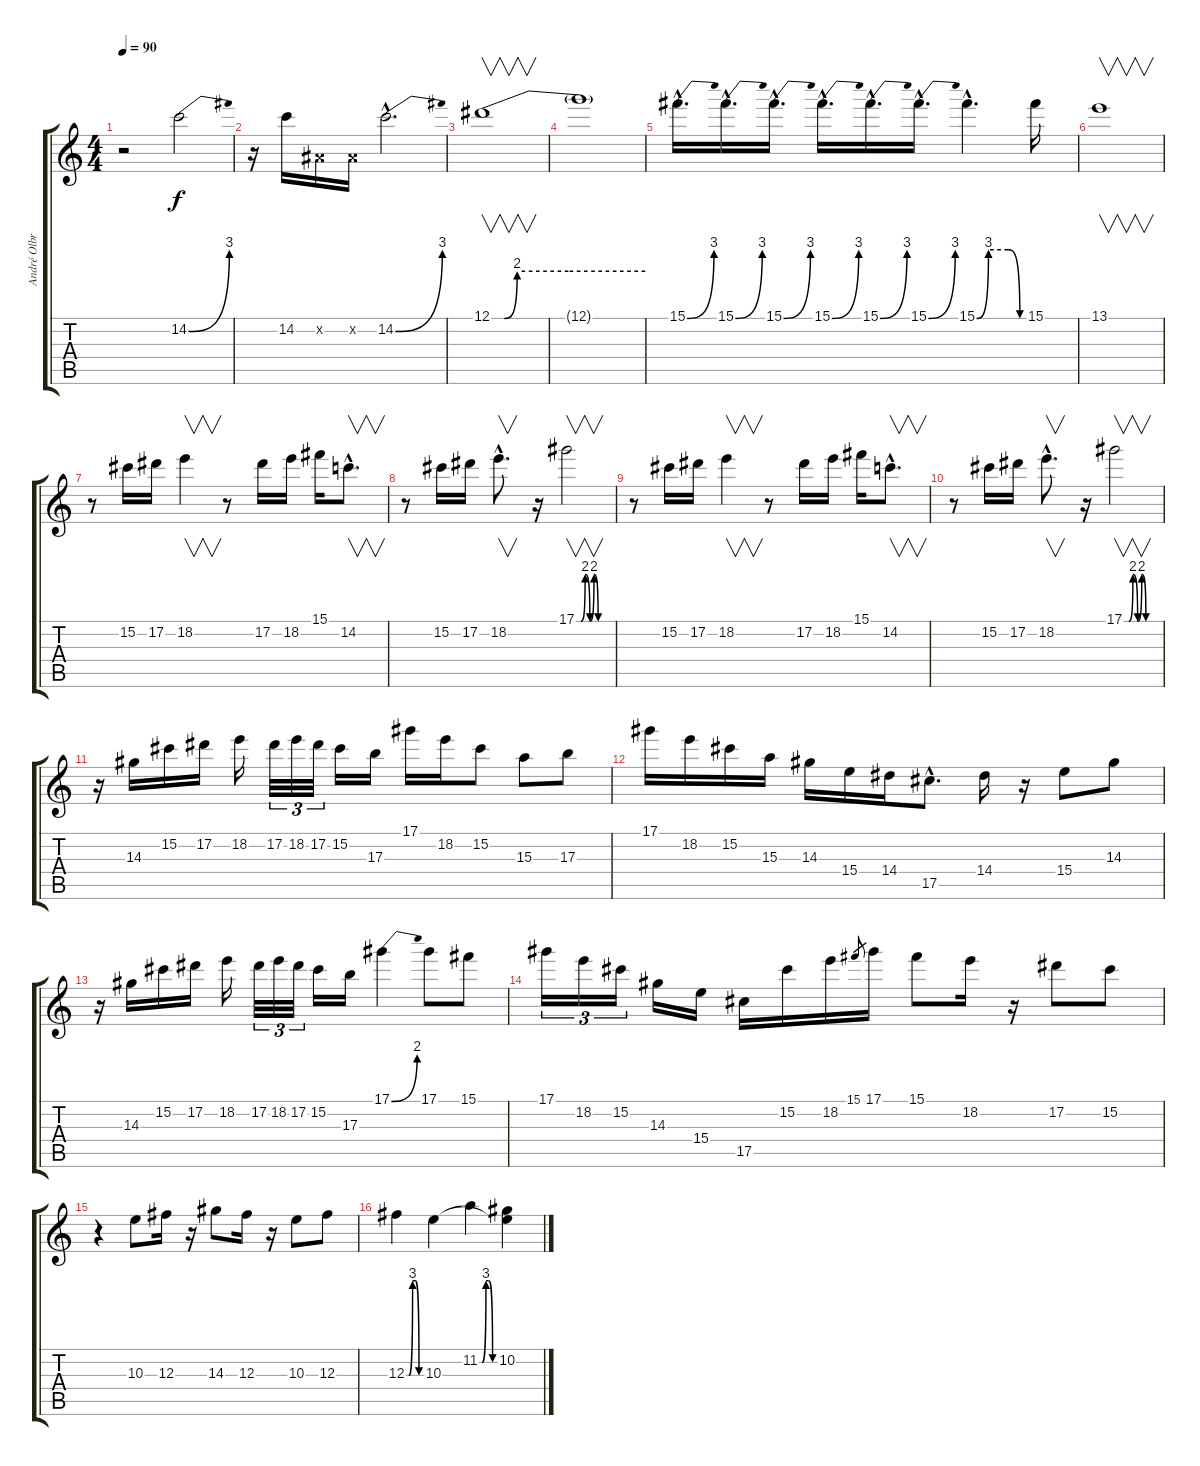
\track ("André Olbrich" "André Olbr") {instrument distortionguitar}
\staff {score tabs}
\tuning (Eb4 Bb3 Gb3 Db3 Ab2 Eb2) {hide}
\ts (4 4)
\tempo 90
\clef g2
\ks c
r.2{dy f} 14.2{be (bend 0 0 60 12)}.2 |
r.16 14.2.16 0.2{x}.16 0.2{x}.16 14.2{be (bend 0 0 60 12) hac}.2{d} |
12.1{be (custom 0 0 5 0 10 8 30 8 60 8)}.1{v} |
12.1{t}.1 |
15.1{be (bend 0 0 60 12) hac}.16{d} 15.1{be (bend 0 0 60 12) hac}.16{d} 15.1{be (bend 0 0 60 12) hac}.16{d} 15.1{be (bend 0 0 60 12) hac}.16{d} 15.1{be (bend 0 0 60 12) hac}.16{d} 15.1{be (bend 0 0 60 12) hac}.16{d} 15.1{be (custom 0 0 15 12 40 12 55 0 60 0) hac}.4{d} 15.1.16 |
13.1.1{v} |
r.8{balance 0} 15.2.16 17.2.16 18.2.4{v} r.8 17.2.16 18.2.16 15.1.16 14.2{hac}.8{v d} |
r.8 15.2.16 17.2.16 18.2{hac}.8{v d} r.16 17.1{be (custom 0 0 8 0 15 8 23 0 30 8 37 0 60 0)}.2{v} |
r.8 15.2.16 17.2.16 18.2.4{v} r.8 17.2.16 18.2.16 15.1.16 14.2{hac}.8{v d} |
r.8 15.2.16 17.2.16 18.2{hac}.8{v d} r.16 17.1{be (custom 0 0 8 0 15 8 23 0 30 8 37 0 60 0)}.2{v} |
r.16 14.3.16 15.2.16 17.2.16 18.2.16 17.2.32{tu (3 2)} 18.2.32{tu (3 2)} 17.2.32{tu (3 2)} 15.2.16 17.3.16 17.1.16 18.2.16 15.2.8 15.3.8 17.3.8 |
17.1.16 18.2.16 15.2.16 15.3.16 14.3.16 15.4.16 14.4.16 17.5{hac}.8{d} 14.4.16 r.16 15.4.8 14.3.8 |
r.16 14.3.16 15.2.16 17.2.16 18.2.16 17.2.32{tu (3 2)} 18.2.32{tu (3 2)} 17.2.32{tu (3 2)} 15.2.16 17.3.16 17.1{be (bend 0 0 60 8)}.4 17.1.8 15.1.8 |
17.1.16{tu (3 2)} 18.2.16{tu (3 2)} 15.2.16{tu (3 2)} 14.3.16 15.4.16 17.5.16 15.2.16 18.2.16 15.1.8{gr} 17.1.16 15.1.8 18.2.16 r.16 17.2.8 15.2.8 |
r.4 10.3.8 12.3.16 r.16 14.3.8 12.3.16 r.16 10.3.8 12.3.8 |
12.3{be (custom 0 0 10 0 25 12 35 12 50 0 60 0)}.4 10.3.4 11.2{be (custom 0 0 10 0 25 12 35 12 50 0 60 0)}.4 (10.2 10.3{t}).4
